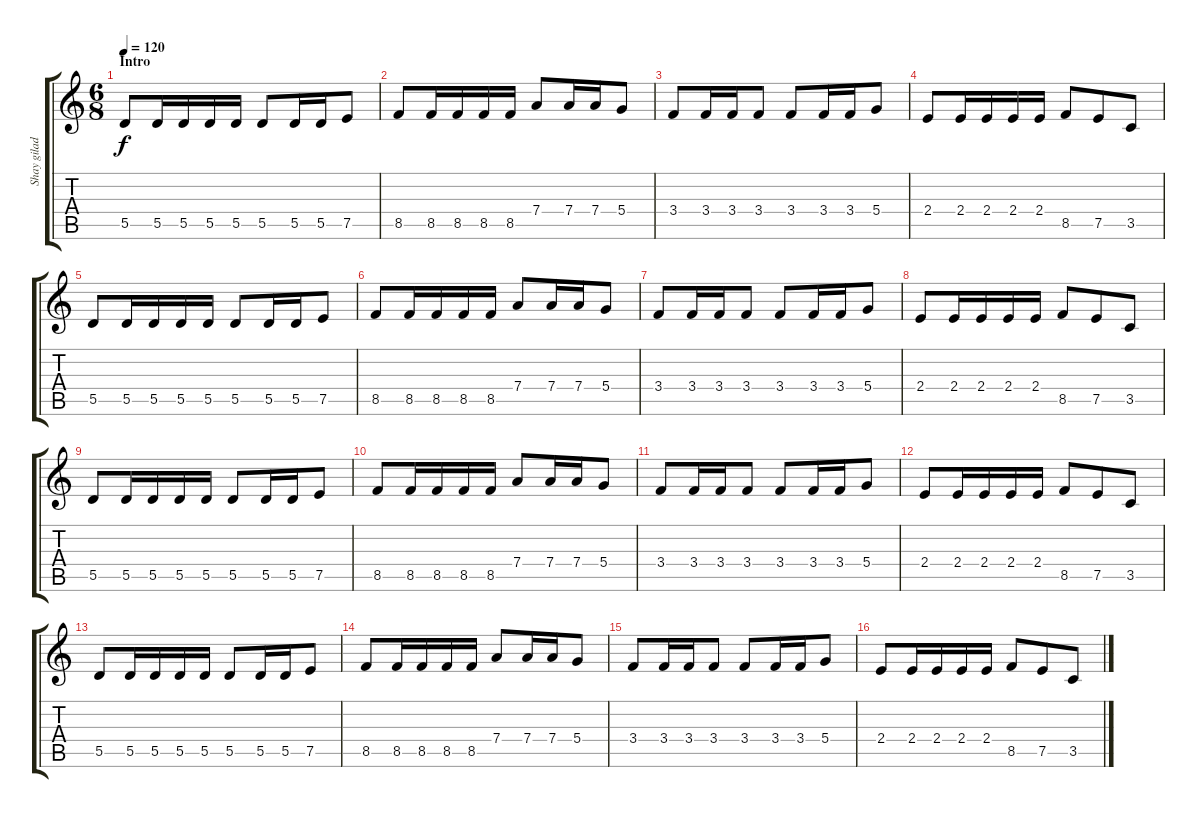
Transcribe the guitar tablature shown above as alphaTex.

\track ("Shay giladi" "Shay gilad") {instrument distortionguitar}
\staff {score tabs}
\tuning (E4 B3 G3 D3 A2 E2) {hide}
\ts (6 8)
\section ("" "Intro")
\tempo 120
\clef g2
\ks c
5.5.8{dy f instrument distortionguitar} 5.5.16 5.5.16 5.5.16 5.5.16 5.5.8 5.5.16 5.5.16 7.5.8 |
8.5.8 8.5.16 8.5.16 8.5.16 8.5.16 7.4.8 7.4.16 7.4.16 5.4.8 |
3.4.8 3.4.16 3.4.16 3.4.8 3.4.8 3.4.16 3.4.16 5.4.8 |
2.4.8 2.4.16 2.4.16 2.4.16 2.4.16 8.5.8 7.5.8 3.5.8 |
5.5.8 5.5.16 5.5.16 5.5.16 5.5.16 5.5.8 5.5.16 5.5.16 7.5.8 |
8.5.8 8.5.16 8.5.16 8.5.16 8.5.16 7.4.8 7.4.16 7.4.16 5.4.8 |
3.4.8 3.4.16 3.4.16 3.4.8 3.4.8 3.4.16 3.4.16 5.4.8 |
2.4.8 2.4.16 2.4.16 2.4.16 2.4.16 8.5.8 7.5.8 3.5.8 |
5.5.8 5.5.16 5.5.16 5.5.16 5.5.16 5.5.8 5.5.16 5.5.16 7.5.8 |
8.5.8 8.5.16 8.5.16 8.5.16 8.5.16 7.4.8 7.4.16 7.4.16 5.4.8 |
3.4.8 3.4.16 3.4.16 3.4.8 3.4.8 3.4.16 3.4.16 5.4.8 |
2.4.8 2.4.16 2.4.16 2.4.16 2.4.16 8.5.8 7.5.8 3.5.8 |
5.5.8 5.5.16 5.5.16 5.5.16 5.5.16 5.5.8 5.5.16 5.5.16 7.5.8 |
8.5.8 8.5.16 8.5.16 8.5.16 8.5.16 7.4.8 7.4.16 7.4.16 5.4.8 |
3.4.8 3.4.16 3.4.16 3.4.8 3.4.8 3.4.16 3.4.16 5.4.8 |
2.4.8 2.4.16 2.4.16 2.4.16 2.4.16 8.5.8 7.5.8 3.5.8
